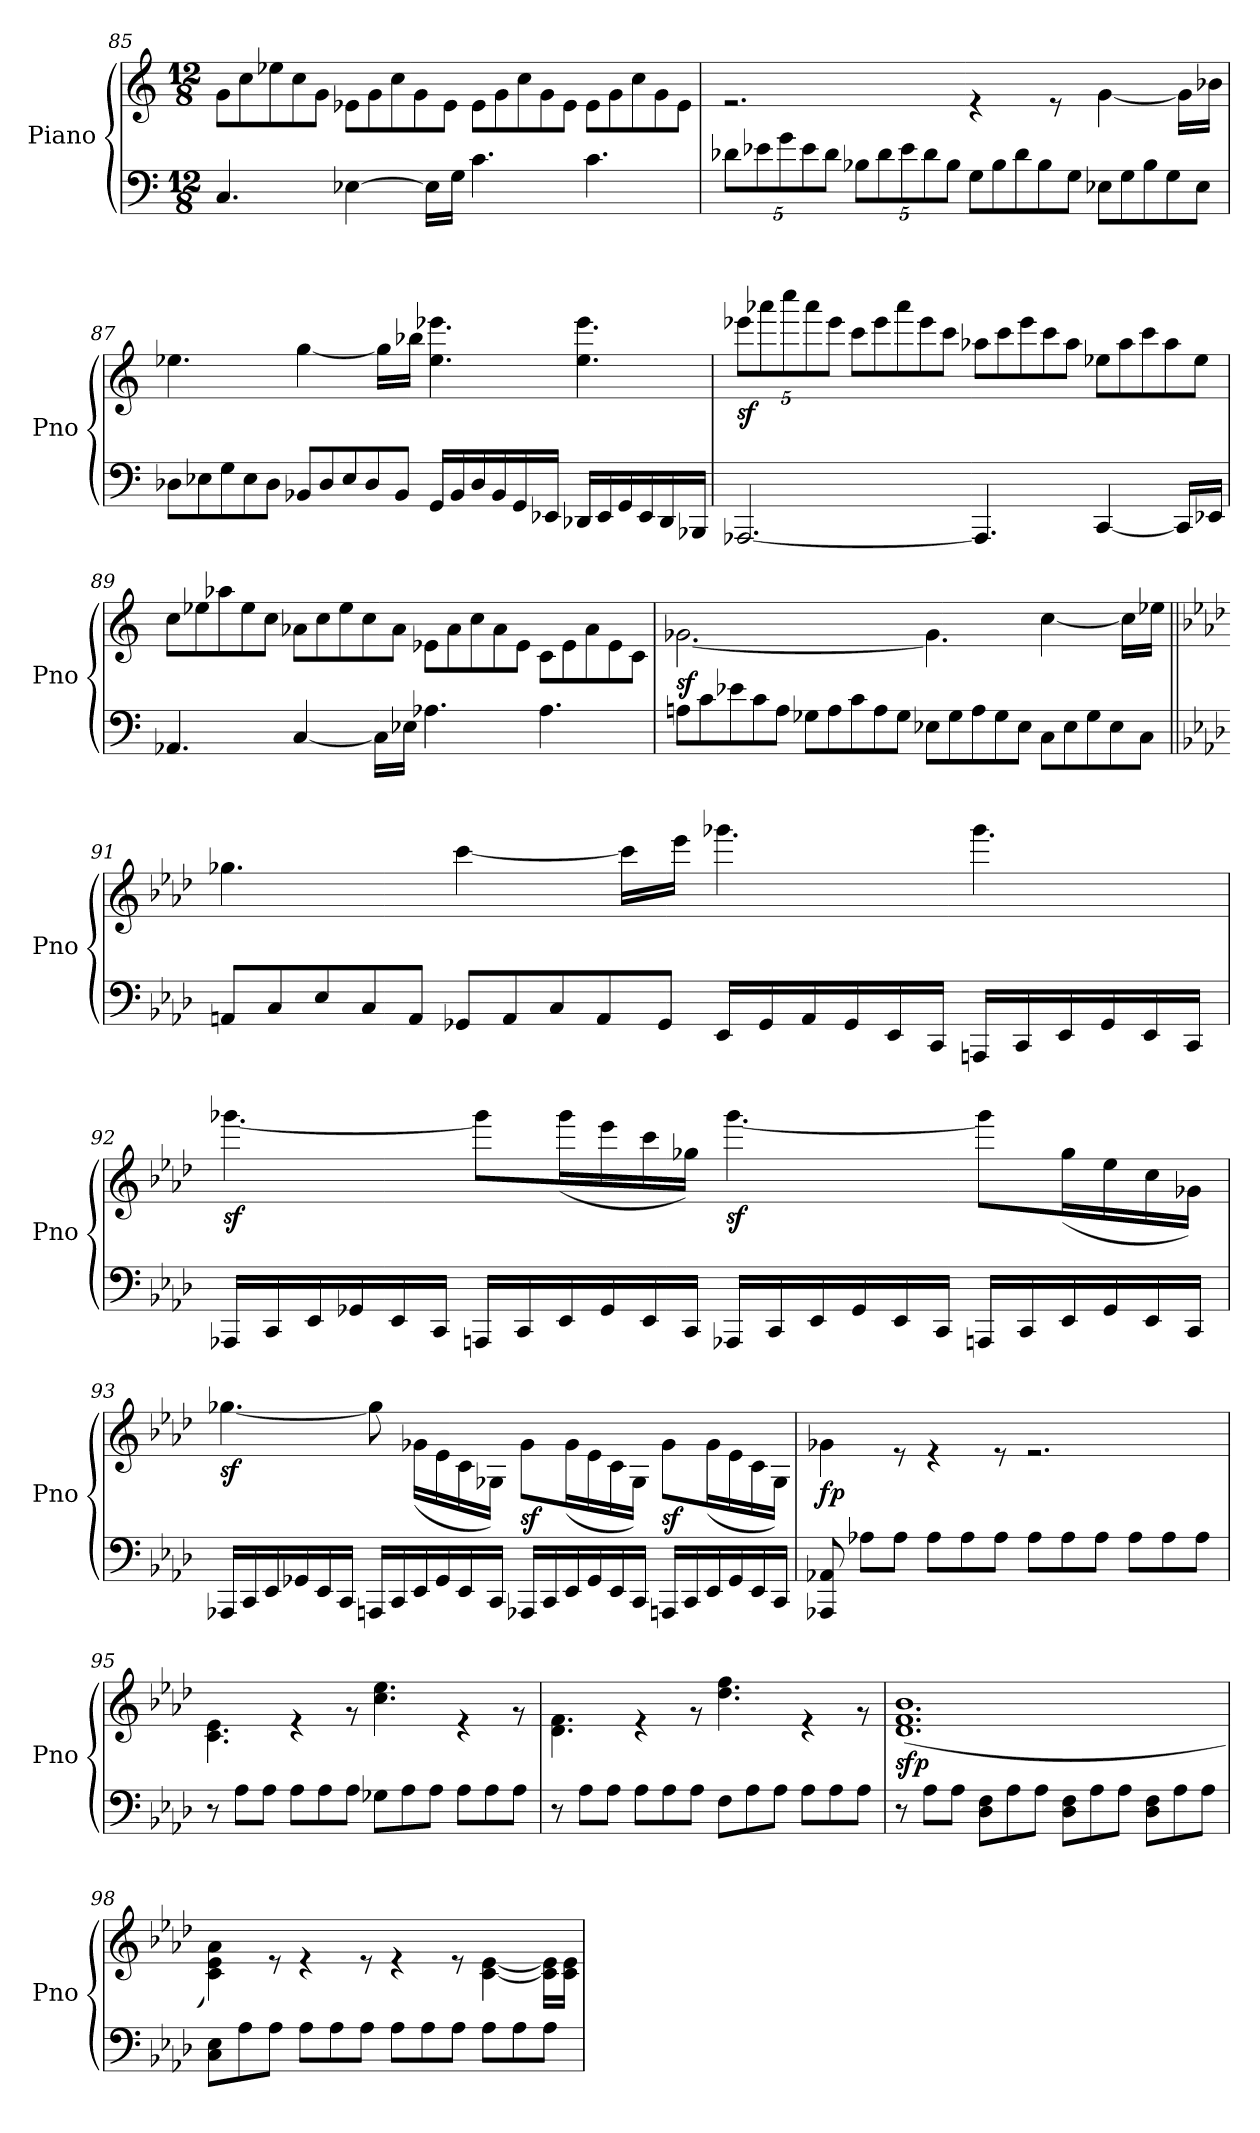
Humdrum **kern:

**kern	**kern	**dynam
*part1	*part1	*part1
*staff2	*staff1	*staff1/2
*I"Piano	*	*
*I'Pno	*	*
!!LO:LB:g=z
*clefF4	*clefG2	*
*k[]	*k[]	*
*M12/8	*M12/8	*
=85	=85	=85
*	*^	*
*	*	*Xtuplet	*
4.C/	1.ryy	40%3g\LL	.
.	.	40%3cc\	.
.	.	40%3ee-X\	.
.	.	40%3cc\	.
.	.	40%3g\JJ	.
[4E-X\	.	40%3e-X\LL	.
.	.	40%3g\	.
.	.	40%3cc\	.
.	.	40%3g\	.
16E-\LL]	.	.	.
.	.	40%3e-\JJ	.
16G\JJ	.	.	.
4.c\	.	40%3e-\LL	.
.	.	40%3g\	.
.	.	40%3cc\	.
.	.	40%3g\	.
.	.	40%3e-\JJ	.
4.c\	.	40%3e-\LL	.
.	.	40%3g\	.
.	.	40%3cc\	.
.	.	40%3g\	.
.	.	40%3e-\JJ	.
!!LO:LB:g=z	!!
=86	=86	=86	=86
*Xbrackettup	*	*	*
40%3d-X\LL	1.ryy	2.r	.
40%3e-X\	.	.	.
40%3g\	.	.	.
40%3e-\	.	.	.
40%3d-\JJ	.	.	.
40%3B-X\LL	.	.	.
40%3d-\	.	.	.
40%3e-\	.	.	.
40%3d-\	.	.	.
40%3B-\JJ	.	.	.
*Xtuplet	*	*	*
40%3G\LL	.	4r	.
40%3B-\	.	.	.
40%3d-\	.	.	.
40%3B-\	.	.	.
.	.	8r	.
40%3G\JJ	.	.	.
40%3E-X\LL	.	[4g\	.
40%3G\	.	.	.
40%3B-\	.	.	.
40%3G\	.	.	.
.	.	16g\LL]	.
40%3E-\JJ	.	.	.
.	.	16b-X\JJ	.
!!LO:LB:g=z	!!
=87	=87	=87	=87
40%3D-X\LL	1.ryy	4.ee-X\	.
40%3E-X\	.	.	.
40%3G\	.	.	.
40%3E-\	.	.	.
40%3D-\JJ	.	.	.
40%3BB-X/LL	.	[4gg\	.
40%3D-/	.	.	.
40%3E-/	.	.	.
40%3D-/	.	.	.
.	.	16gg\LL]	.
40%3BB-/JJ	.	.	.
.	.	16bb-X\JJ	.
16GG/LL	.	4.ee-\ 4.eee-X\	.
16BB-/	.	.	.
16D-/	.	.	.
16BB-/	.	.	.
16GG/	.	.	.
16EE-X/JJ	.	.	.
16DD-X/LL	.	4.ee-\ 4.eee-\	.
16EE-/	.	.	.
16GG/	.	.	.
16EE-/	.	.	.
16DD-/	.	.	.
16BBB-X/JJ	.	.	.
!!LO:LB:g=z	!!
=88	=88	=88	=88
*	*	*tuplet	*
*	*	*Xbrackettup	*
!	!	!	!LO:DY:b
[2.AAA-X/	1.ryy	40%3eee-X\LL	sf
.	.	40%3aaa-X\	.
.	.	40%3cccc\	.
.	.	40%3aaa-\	.
.	.	40%3eee-\JJ	.
*	*	*Xtuplet	*
.	.	40%3ccc\LL	.
.	.	40%3eee-\	.
.	.	40%3aaa-\	.
.	.	40%3eee-\	.
.	.	40%3ccc\JJ	.
4.AAA-/]	.	40%3aa-X\LL	.
.	.	40%3ccc\	.
.	.	40%3eee-\	.
.	.	40%3ccc\	.
.	.	40%3aa-\JJ	.
[4CC/	.	40%3ee-X\LL	.
.	.	40%3aa-\	.
.	.	40%3ccc\	.
.	.	40%3aa-\	.
16CC/LL]	.	.	.
.	.	40%3ee-\JJ	.
16EE-X/JJ	.	.	.
!!LO:PB:g=z	!!
=89	=89	=89	=89
4.AA-X/	1.ryy	40%3cc\LL	.
.	.	40%3ee-X\	.
.	.	40%3aa-X\	.
.	.	40%3ee-\	.
.	.	40%3cc\JJ	.
[4C/	.	40%3a-X\LL	.
.	.	40%3cc\	.
.	.	40%3ee-\	.
.	.	40%3cc\	.
16C\LL]	.	.	.
.	.	40%3a-\JJ	.
16E-X\JJ	.	.	.
4.A-X\	.	40%3e-X\LL	.
.	.	40%3a-\	.
.	.	40%3cc\	.
.	.	40%3a-\	.
.	.	40%3e-\JJ	.
4.A-\	.	40%3c\LL	.
.	.	40%3e-\	.
.	.	40%3a-\	.
.	.	40%3e-\	.
.	.	40%3c\JJ	.
!!LO:LB:g=z	!!
=90	=90	=90	=90
!	!	!	!LO:DY:b
40%3An\LL	1.ryy	[2.g-X\	sf
40%3c\	.	.	.
40%3e-X\	.	.	.
40%3c\	.	.	.
40%3A\JJ	.	.	.
40%3G-X\LL	.	.	.
40%3A\	.	.	.
40%3c\	.	.	.
40%3A\	.	.	.
40%3G-\JJ	.	.	.
40%3E-X\LL	.	4.g-\]	.
40%3G-\	.	.	.
40%3A\	.	.	.
40%3G-\	.	.	.
40%3E-\JJ	.	.	.
40%3C\LL	.	[4cc\	.
40%3E-\	.	.	.
40%3G-\	.	.	.
40%3E-\	.	.	.
.	.	16cc\LL]	.
40%3C\JJ	.	.	.
.	.	16ee-X\JJ	.
!!LO:LB:g=z	!!
=91||	=91||	=91||	=91||
*k[b-e-a-d-]	*k[b-e-a-d-]	*	*
40%3AAn/LL	1.ryy	4.gg-X\	.
40%3C/	.	.	.
40%3E-/	.	.	.
40%3C/	.	.	.
40%3AA/JJ	.	.	.
40%3GG-X/LL	.	[4ccc\	.
40%3AA/	.	.	.
40%3C/	.	.	.
40%3AA/	.	.	.
.	.	16ccc\LL]	.
40%3GG-/JJ	.	.	.
.	.	16eee-\JJ	.
16EE-/LL	.	4.ggg-X\	.
16GG-/	.	.	.
16AA/	.	.	.
16GG-/	.	.	.
16EE-/	.	.	.
16CC/JJ	.	.	.
16AAAn/LL	.	4.ggg-\	.
16CC/	.	.	.
16EE-/	.	.	.
16GG-/	.	.	.
16EE-/	.	.	.
16CC/JJ	.	.	.
!!LO:LB:g=z	!!
=92	=92	=92	=92
!	!	!	!LO:DY:b
16AAA-X/LL	1.ryy	[4.ggg-X\	sf
16CC/	.	.	.
16EE-/	.	.	.
16GG-X/	.	.	.
16EE-/	.	.	.
16CC/JJ	.	.	.
16AAAn/LL	.	8ggg-\L]	.
16CC/	.	.	.
16EE-/	.	(<16ggg-\L	.
16GG-/	.	16eee-\	.
16EE-/	.	16ccc\	.
16CC/JJ	.	16gg-X\JJ)	.
!	!	!	!LO:DY:b
16AAA-X/LL	.	[4.ggg-\	sf
16CC/	.	.	.
16EE-/	.	.	.
16GG-/	.	.	.
16EE-/	.	.	.
16CC/JJ	.	.	.
16AAAn/LL	.	8ggg-\L]	.
16CC/	.	.	.
16EE-/	.	(<16gg-\L	.
16GG-/	.	16ee-\	.
16EE-/	.	16cc\	.
16CC/JJ	.	16g-X\JJ)	.
!!LO:LB:g=z	!!
=93	=93	=93	=93
!	!	!	!LO:DY:b
16AAA-X/LL	1.ryy	[4.gg-X\	sf
16CC/	.	.	.
16EE-/	.	.	.
16GG-X/	.	.	.
16EE-/	.	.	.
16CC/JJ	.	.	.
16AAAn/LL	.	8gg-\]	.
16CC/	.	.	.
16EE-/	.	(<16g-X\LL	.
16GG-/	.	16e-\	.
16EE-/	.	16c\	.
16CC/JJ	.	16G-X\JJ)	.
!	!	!	!LO:DY:b
16AAA-X/LL	.	8g-\L	sf
16CC/	.	.	.
16EE-/	.	(<16g-\L	.
16GG-/	.	16e-\	.
16EE-/	.	16c\	.
16CC/JJ	.	16G-\JJ)	.
!	!	!	!LO:DY:b
16AAAn/LL	.	8g-\L	sf
16CC/	.	.	.
16EE-/	.	(<16g-\L	.
16GG-/	.	16e-\	.
16EE-/	.	16c\	.
16CC/JJ	.	16G-\JJ)	.
!!LO:PB:g=z	!!
=94	=94	=94	=94
!	!	!	!LO:DY:b
8AAA-X/ 8AA-X/	1.ryy	4g-X\	fp
8A-X\L	.	.	.
8A-\J	.	8r	.
8A-\L	.	4r	.
8A-\	.	.	.
8A-\J	.	8r	.
8A-\L	.	2.r	.
8A-\	.	.	.
8A-\J	.	.	.
8A-\L	.	.	.
8A-\	.	.	.
8A-\J	.	.	.
=95	=95	=95	=95
8r	1.ryy	4.c\ 4.e-\	.
8A-\L	.	.	.
8A-\J	.	.	.
8A-\L	.	4r	.
8A-\	.	.	.
8A-\J	.	8r	.
8G-X\L	.	4.cc\ 4.ee-\	.
8A-\	.	.	.
8A-\J	.	.	.
8A-\L	.	4r	.
8A-\	.	.	.
8A-\J	.	8r	.
=96	=96	=96	=96
8r	1.ryy	4.d-\ 4.f\	.
8A-\L	.	.	.
8A-\J	.	.	.
8A-\L	.	4r	.
8A-\	.	.	.
8A-\J	.	8r	.
8F\L	.	4.dd-\ 4.ff\	.
8A-\	.	.	.
8A-\J	.	.	.
8A-\L	.	4r	.
8A-\	.	.	.
8A-\J	.	8r	.
!!LO:LB:g=z	!!
=97	=97	=97	=97
!	!	!	!LO:DY:b
8r	1.ryy	(>1.d- 1.f 1.b-	sfp
8A-\L	.	.	.
8A-\J	.	.	.
8D-\ 8F\L	.	.	.
8A-\	.	.	.
8A-\J	.	.	.
8D-\ 8F\L	.	.	.
8A-\	.	.	.
8A-\J	.	.	.
8D-\ 8F\L	.	.	.
8A-\	.	.	.
8A-\J	.	.	.
=98	=98	=98	=98
8C\ 8E-\L	1.ryy	4c\ 4e-\ 4a-\)	.
8A-\	.	.	.
8A-\J	.	8r	.
8A-\L	.	4r	.
8A-\	.	.	.
8A-\J	.	8r	.
8A-\L	.	4r	.
8A-\	.	.	.
8A-\J	.	8r	.
8A-\L	.	[4c\ [4e-\	.
8A-\	.	.	.
8A-\J	.	16c\] 16e-\]LL	.
.	.	16c\ 16e-\JJ	.
*	*v	*v	*
=	=	=
*-	*-	*-
